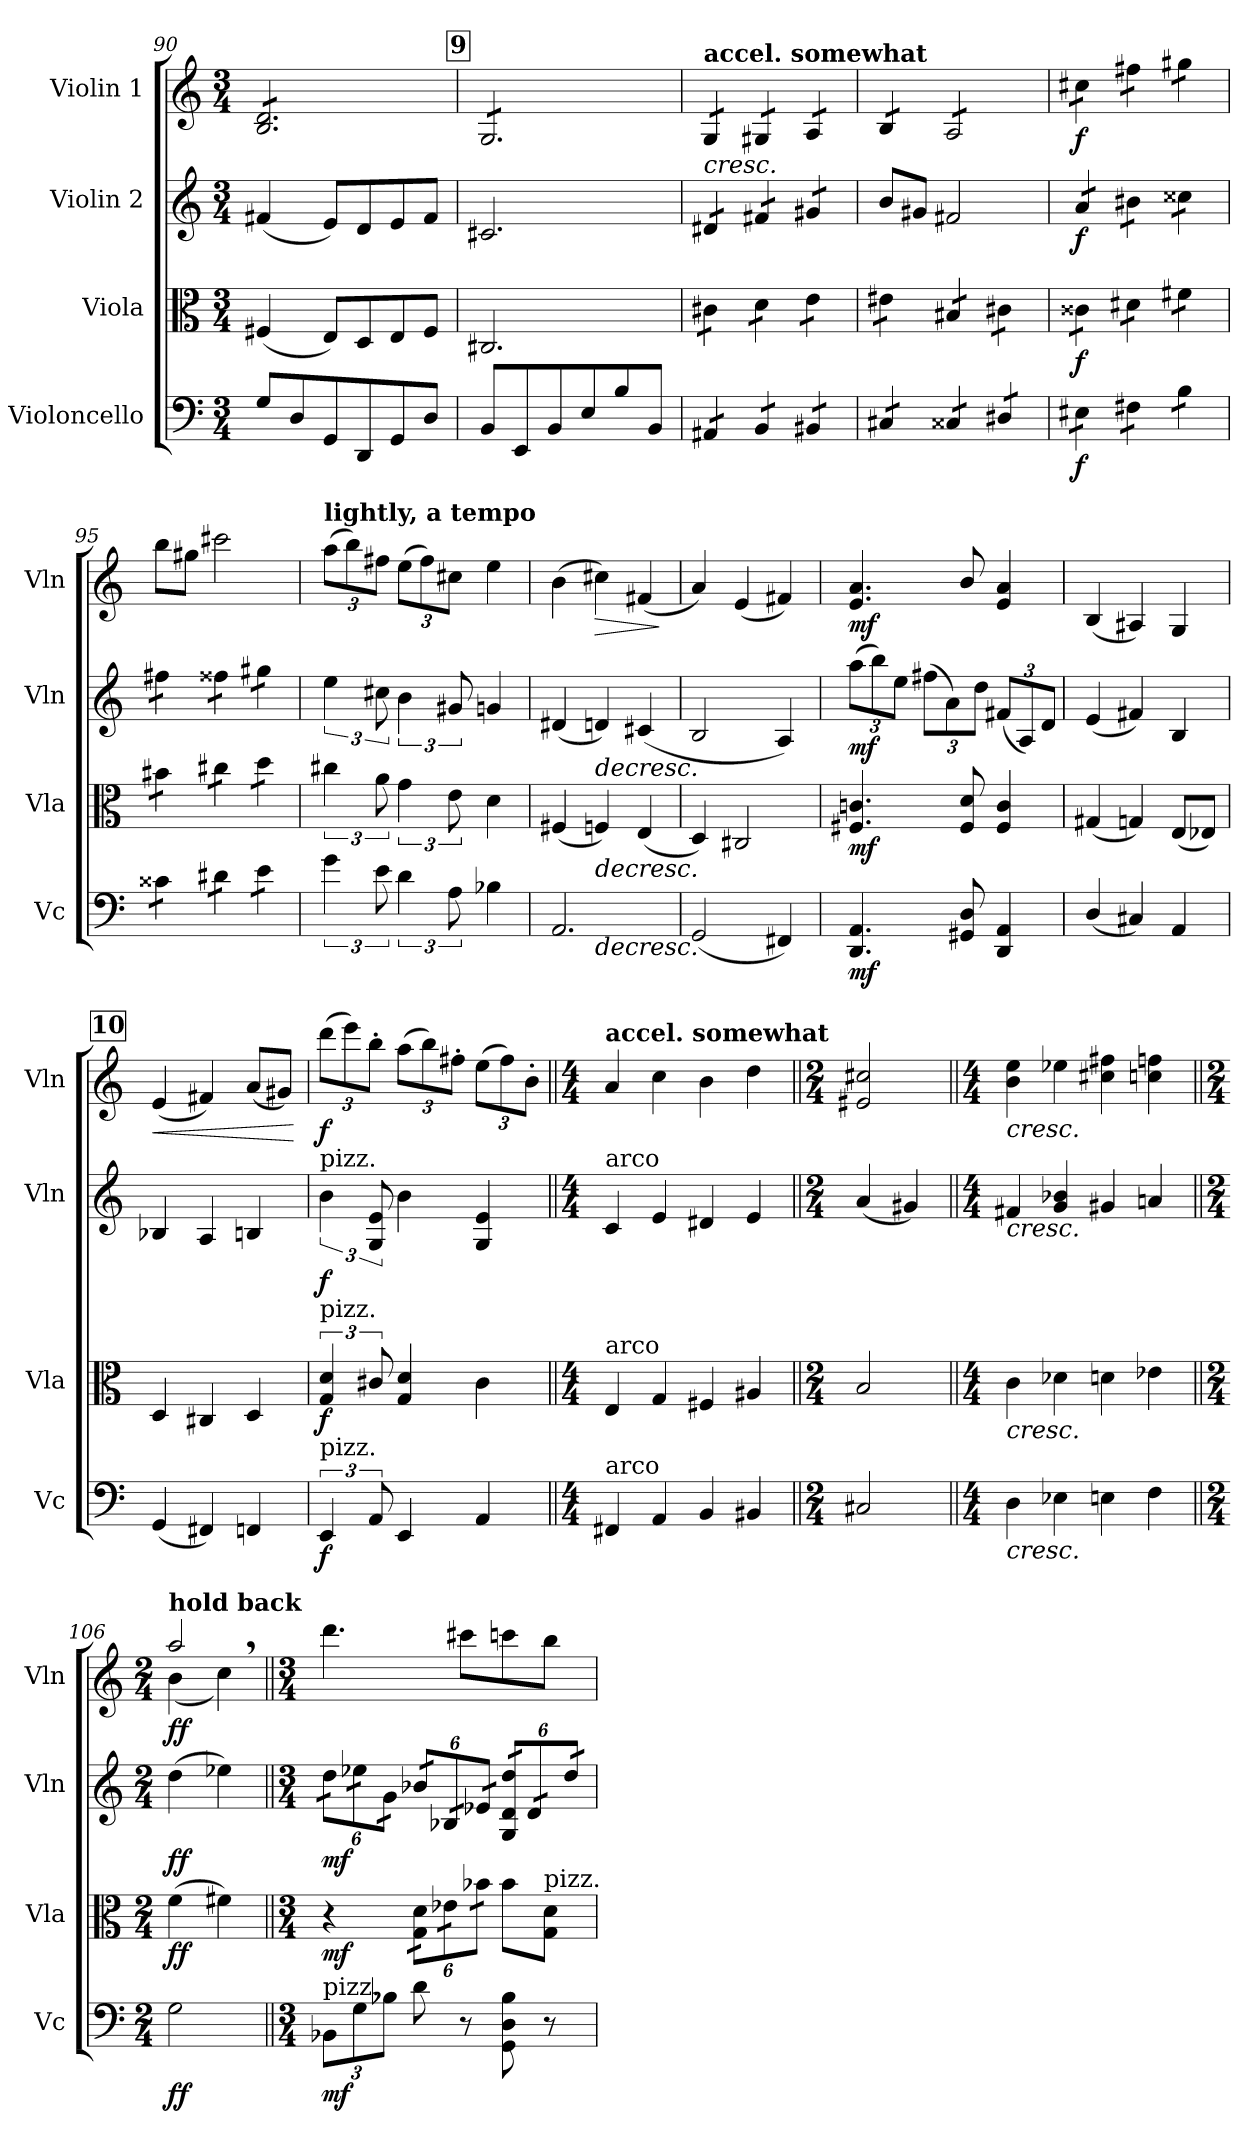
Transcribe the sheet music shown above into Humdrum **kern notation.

**kern	**dynam	**kern	**dynam	**kern	**dynam	**kern	**dynam
*part4	*part4	*part3	*part3	*part2	*part2	*part1	*part1
*staff4	*staff4	*staff3	*staff3	*staff2	*staff2	*staff1	*staff1
*I"Violoncello	*	*I"Viola	*	*I"Violin 2	*	*I"Violin 1	*
*I'Vc	*	*I'Vla	*	*I'Vln	*	*I'Vln	*
*clefF4	*	*clefC3	*	*clefG2	*	*clefG2	*
*k[]	*	*k[]	*	*k[]	*	*k[]	*
*M3/4	*	*M3/4	*	*M3/4	*	*M3/4	*
=90	=90	=90	=90	=90	=90	=90	=90
*	*	*	*	*	*	*tremolo	*
8G/L	.	(4F#X/	.	(4f#X/	.	8B/ 8d/L	.
8D/	.	.	.	.	.	8B/ 8d/	.
8GG/	.	8E/L)	.	8e/L)	.	8B/ 8d/	.
8DD/	.	8D/	.	8d/	.	8B/ 8d/	.
8GG/	.	8E/	.	8e/	.	8B/ 8d/	.
8D/J	.	8F#/J	.	8f#/J	.	8B/ 8d/J	.
!!LO:REH:place=s1:a:B:cj:fs=14:t=9
=91	=91	=91	=91	=91	=91	=91	=91
8BB/L	.	2.C#X/	.	2.c#X/	.	8G/L	.
8EE/	.	.	.	.	.	8G/	.
8BB/	.	.	.	.	.	8G/	.
8E/	.	.	.	.	.	8G/	.
8B/	.	.	.	.	.	8G/	.
8BB/J	.	.	.	.	.	8G/J	.
=92	=92	=92	=92	=92	=92	=92	=92
!	!	!	!	!	!	!LO:TX:a:B:t=accel. somewhat	!
!	!	!	!	!	!	!LO:TX:b:i:t=cresc.	!
!	!	!	!	!LO:TX:b:i:t=cresc.	!	!	!
!	!	!LO:TX:b:i:t=cresc.	!	!	!	!	!
!LO:TX:b:i:t=cresc.	!	!	!	!	!	!	!
*tremolo	*	*	*	*	*	*	*
*	*	*tremolo	*	*	*	*	*
*	*	*	*	*tremolo	*	*	*
8AA#X/L	.	8c#X\L	.	8d#X/L	.	8G/L	.
8AA#X/J	.	8c#X\J	.	8d#X/J	.	8G/J	.
8BB/L	.	8d\L	.	8f#X/L	.	8G#X/L	.
8BB/J	.	8d\J	.	8f#X/J	.	8G#X/J	.
8BB#X/L	.	8e\L	.	8g#X/L	.	8A/L	.
8BB#X/J	.	8e\J	.	8g#X/J	.	8A/J	.
*	*	*	*	*Xtremolo	*	*	*
!!LO:LB:g=z
=93	=93	=93	=93	=93	=93	=93	=93
8C#X/L	.	8e#X\L	.	8b/L	.	8B/L	.
8C#X/J	.	8e#X\J	.	8g#X/J	.	8B/J	.
8C##X/L	.	8B#X/L	.	2f#X/	.	8A/L	.
8C##X/J	.	8B#X/J	.	.	.	8A/	.
8D#X/L	.	8c#X\L	.	.	.	8A/	.
8D#X/J	.	8c#X\J	.	.	.	8A/J	.
=94	=94	=94	=94	=94	=94	=94	=94
!	!LO:DY:b	!	!LO:DY:b	!	!LO:DY:b	!	!LO:DY:b
*	*	*	*	*tremolo	*	*	*
8E#X\L	f	8c##X\L	f	8a/L	f	8cc#X\L	f
8E#X\J	.	8c##X\J	.	8a/J	.	8cc#X\J	.
8F#X\L	.	8d#X\L	.	8b#X\L	.	8ff#X\L	.
8F#X\J	.	8d#X\J	.	8b#X\J	.	8ff#X\J	.
8B\L	.	8f#X\L	.	8cc##X\L	.	8gg#X\L	.
8B\J	.	8f#X\J	.	8cc##X\J	.	8gg#X\J	.
*	*	*	*	*	*	*Xtremolo	*
=95	=95	=95	=95	=95	=95	=95	=95
8c##X\L	.	8b#X\L	.	8ff#X\L	.	8bb\L	.
8c##X\J	.	8b#X\J	.	8ff#X\J	.	8gg#X\J	.
8d#X\L	.	8cc#X\L	.	8ff##X\L	.	2ccc#X\	.
8d#X\J	.	8cc#X\J	.	8ff##X\J	.	.	.
8e\L	.	8dd\L	.	8gg#X\L	.	.	.
8e\J	.	8dd\J	.	8gg#X\J	.	.	.
*	*	*	*	*Xtremolo	*	*	*
*	*	*Xtremolo	*	*	*	*	*
*Xtremolo	*	*	*	*	*	*	*
=96	=96	=96	=96	=96	=96	=96	=96
*	*	*	*	*	*	*Xbrackettup	*
!	!	!	!	!	!	!LO:TX:a:B:t=lightly, a tempo	!
6g\	.	6cc#X\	.	6ee\	.	(12aa\L	.
.	.	.	.	.	.	12bb\)	.
12e\	.	12a\	.	12cc#X\	.	12ff#X\J	.
6d\	.	6g\	.	6b\	.	(12ee\L	.
.	.	.	.	.	.	12ff#\)	.
12A\	.	12e\	.	12g#X/	.	12cc#X\J	.
4B-X\	.	4d\	.	4gn/	.	4ee\	.
=97	=97	=97	=97	=97	=97	=97	=97
*^	*	*	*	*	*	*	*
2.AA/	4ryy	.	(4F#X/	.	(4d#X/	.	(4b\	.
!	!	!LO:HP:b	!	!LO:HP:b	!	!LO:HP:b	!	!LO:HP:b
.	4ryy	>	4Fn/)	>	4dn/)	>	4cc#X\)	>
.	4ryy	.	(4E/	.	(4c#X/	.	(4f#X/	.
*v	*v	*	*	*	*	*	*	*
.	.	.	.	.	.	.	]
=98	=98	=98	=98	=98	=98	=98	=98
(2GG/	.	4D/)	.	2B/	.	4a/)	.
.	.	2C#X/	.	.	.	(4e/	.
4FF#X/)	.	.	.	4A/)	.	4f#X/)	.
!!LO:LB:g=z
=99	=99	=99	=99	=99	=99	=99	=99
*	*	*	*	*Xbrackettup	*	*	*
!	!LO:DY:b	!	!LO:DY:b	!	!LO:DY:b	!	!LO:DY:b
4.DD/ 4.AA/	mf	4.F#X/ 4.cn/	mf	(12aa\L	mf	4.e/ 4.a/	mf
.	.	.	.	12bb\)	.	.	.
.	.	.	.	12ee\J	.	.	.
.	.	.	.	(12ff#X\L	.	.	.
.	.	.	.	12a\)	.	.	.
8GG#X/ 8D/	.	8F#/ 8d/	.	.	.	8b/	.
.	.	.	.	12dd\J	.	.	.
4DD/ 4AA/	.	4F#/ 4c/	.	(12f#X/L	.	4e/ 4a/	.
.	.	.	.	12A/)	.	.	.
.	.	.	.	12d/J	.	.	.
=100	=100	=100	=100	=100	=100	=100	=100
(4D/	.	(4G#X/	.	(4e/	.	(4B/	.
4C#X/)	.	4Gn/)	.	4f#X/)	.	4A#X/)	.
4AA/	.	(8E/L	.	4B/	.	4G/	.
.	.	8E-X/J)	.	.	.	.	.
!!LO:REH:place=s1:a:B:cj:fs=14:t=10
=101	=101	=101	=101	=101	=101	=101	=101
!	!	!	!	!	!	!	!LO:HP:b
(4GG/	.	4D/	.	4B-X/	.	(4e/	<
4FF#X/)	.	4C#X/	.	4A/	.	4f#X/)	.
4FFn/	.	4D/	.	4Bn/	.	(8a/L	.
.	.	.	.	.	.	8g#X/J)	.
.	]	.	]	.	]	.	[
=102	=102	=102	=102	=102	=102	=102	=102
*	*	*	*	*brackettup	*	*	*
!	!	!	!	!LO:TX:a:t=pizz.	!	!	!
!	!	!LO:TX:a:t=pizz.	!	!	!	!	!
!LO:TX:a:t=pizz.	!	!	!	!	!	!	!
!	!LO:DY:b	!	!LO:DY:b	!	!LO:DY:b	!	!LO:DY:b
6EE/	f	6G/ 6d/	f	6b\	f	(12ddd\L	f
.	.	.	.	.	.	12eee\)	.
12AA/	.	12c#X/	.	12G/ 12e/	.	12bb'\J	.
4EE/	.	4G/ 4d/	.	4b\	.	(12aa\L	.
.	.	.	.	.	.	12bb\)	.
.	.	.	.	.	.	12ff#X'\J	.
4AA/	.	4c#\	.	4G/ 4e/	.	(12ee\L	.
.	.	.	.	.	.	12ff#\)	.
.	.	.	.	.	.	12b'\J	.
=103||	=103||	=103||	=103||	=103||	=103||	=103||	=103||
*M4/4	*	*M4/4	*	*M4/4	*	*M4/4	*
!	!	!	!	!	!	!LO:TX:a:B:t=accel. somewhat	!
!	!	!	!	!LO:TX:a:t=arco	!	!	!
!	!	!LO:TX:a:t=arco	!	!	!	!	!
!LO:TX:a:t=arco	!	!	!	!	!	!	!
4FF#X/	.	4E/	.	4c/	.	4a/	.
4AA/	.	4G/	.	4e/	.	4cc\	.
4BB/	.	4F#X/	.	4d#X/	.	4b\	.
4BB#X/	.	4A#X/	.	4e/	.	4dd\	.
=104||	=104||	=104||	=104||	=104||	=104||	=104||	=104||
*M2/4	*	*M2/4	*	*M2/4	*	*M2/4	*
2C#X/	.	2B/	.	(4a/	.	2e#X/ 2cc#X/	.
.	.	.	.	4g#X/)	.	.	.
!!LO:LB:g=z
=105||	=105||	=105||	=105||	=105||	=105||	=105||	=105||
*M4/4	*	*M4/4	*	*M4/4	*	*M4/4	*
!	!	!	!	!	!	!LO:TX:b:i:t=cresc.	!
!	!	!	!	!LO:TX:b:i:t=cresc.	!	!	!
!	!	!LO:TX:b:i:t=cresc.	!	!	!	!	!
!LO:TX:b:i:t=cresc.	!	!	!	!	!	!	!
4D\	.	4c\	.	4f#X/	.	4b\ 4ee\	.
4E-X\	.	4d-X\	.	4g/ 4b-X/	.	4ee-X\	.
4En\	.	4dn\	.	4g#X/	.	4cc#X\ 4ff#X\	.
4F\	.	4e-X\	.	4an/	.	4ccn\ 4ffn\	.
=106||	=106||	=106||	=106||	=106||	=106||	=106||	=106||
*M2/4	*	*M2/4	*	*M2/4	*	*M2/4	*
*	*	*	*	*	*	*^	*
!	!	!	!	!	!	!LO:TX:a:B:t=hold back	!	!
!	!LO:DY:b	!	!LO:DY:b	!	!LO:DY:b	!	!	!LO:DY:b
2G\	ff	(4f\	ff	(4dd\	ff	2aa,/	(4b\	ff
.	.	4f#X\)	.	4ee-X\)	.	.	4cc\)	.
*	*	*	*	*	*	*v	*v	*
=107||	=107||	=107||	=107||	=107||	=107||	=107||	=107||
*M3/4	*	*M3/4	*	*M3/4	*	*M3/4	*
*Xbrackettup	*	*	*	*Xbrackettup	*	*	*
*	*	*	*	*	*	*^	*
!	!	!	!	!	!	!LO:TX:a:B:t=gradually becoming more and more animated	!	!
!LO:TX:a:t=pizz.	!	!	!	!	!	!	!	!
!	!LO:DY:b	!	!LO:DY:b	!	!LO:DY:b	!	!	!
*	*	*	*	*	*	*v	*v	*
*	*	*	*	*tremolo	*	*	*
12BB-X\L	mf	4r	mf	24dd\LL	mf	4.ddd\	.
.	.	.	.	24dd\	.	.	.
12G\	.	.	.	24ee-X\	.	.	.
.	.	.	.	24ee-X\	.	.	.
12B-X\J	.	.	.	24g\	.	.	.
.	.	.	.	24g\JJ	.	.	.
*	*	*Xbrackettup	*	*	*	*	*
*	*	*tremolo	*	*	*	*	*
8d\	.	24G\ 24d\LL	.	24b-X/LL	.	.	.
.	.	24G\ 24d\	.	24b-X/	.	.	.
.	.	24e-X\	.	24B-X/	.	.	.
8r	.	24e-X\	.	24B-X/	.	8ccc#X\L	.
.	.	24b-X\	.	24e-X/	.	.	.
.	.	24b-X\JJ	.	24e-X/JJ	.	.	.
*	*	*Xtremolo	*	*	*	*	*
8GG\ 8D\ 8B-\	.	8b-\L	.	24G/ 24d/ 24dd/LL	.	8cccn\	.
.	.	.	.	24G/ 24d/ 24dd/	.	.	.
.	.	.	.	24d/	.	.	.
!	!	!LO:TX:a:t=pizz.	!	!	!	!	!
8r	.	8G\ 8d\J	.	24d/	.	8bb\J	.
.	.	.	.	24dd/	.	.	.
.	.	.	.	24dd/JJ	.	.	.
*	*	*	*	*Xtremolo	*	*	*
=	=	=	=	=	=	=	=
*-	*-	*-	*-	*-	*-	*-	*-
